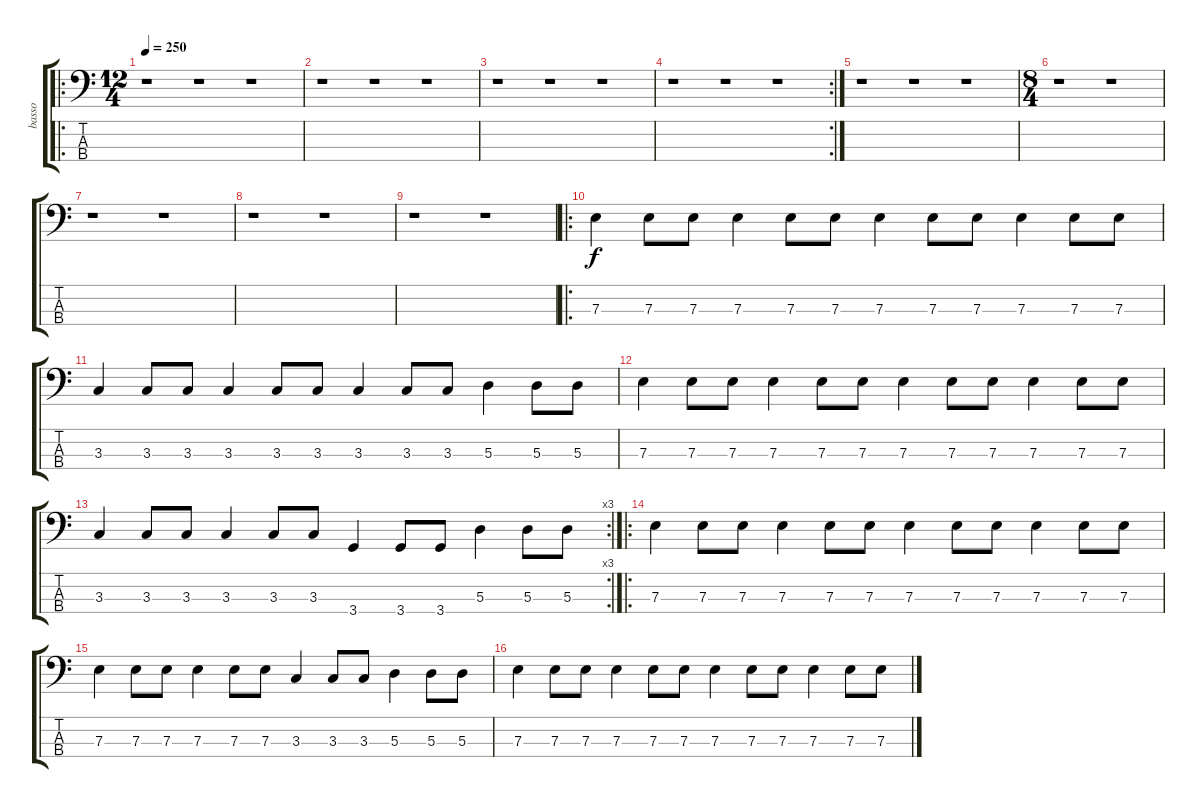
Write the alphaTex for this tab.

\track ("basso" "basso") {instrument electricbassfinger}
\staff {score tabs}
\tuning (G2 D2 A1 E1) {hide}
\ro
\ts (12 4)
\tempo 250
\clef f4
\ks c
r.1{dy f instrument electricbassfinger} r.1 r.1 |
r.1 r.1 r.1 |
r.1 r.1 r.1 |
\rc 2
r.1 r.1 r.1 |
r.1 r.1 r.1 |
\ts (8 4)
r.1 r.1 |
r.1 r.1 |
r.1 r.1 |
r.1 r.1 |
\ro
7.3.4 7.3.8 7.3.8 7.3.4 7.3.8 7.3.8 7.3.4 7.3.8 7.3.8 7.3.4 7.3.8 7.3.8 |
3.3.4 3.3.8 3.3.8 3.3.4 3.3.8 3.3.8 3.3.4 3.3.8 3.3.8 5.3.4 5.3.8 5.3.8 |
7.3.4 7.3.8 7.3.8 7.3.4 7.3.8 7.3.8 7.3.4 7.3.8 7.3.8 7.3.4 7.3.8 7.3.8 |
\rc 3
3.3.4 3.3.8 3.3.8 3.3.4 3.3.8 3.3.8 3.4.4 3.4.8 3.4.8 5.3.4 5.3.8 5.3.8 |
\ro
7.3.4 7.3.8 7.3.8 7.3.4 7.3.8 7.3.8 7.3.4 7.3.8 7.3.8 7.3.4 7.3.8 7.3.8 |
7.3.4 7.3.8 7.3.8 7.3.4 7.3.8 7.3.8 3.3.4 3.3.8 3.3.8 5.3.4 5.3.8 5.3.8 |
7.3.4 7.3.8 7.3.8 7.3.4 7.3.8 7.3.8 7.3.4 7.3.8 7.3.8 7.3.4 7.3.8 7.3.8
